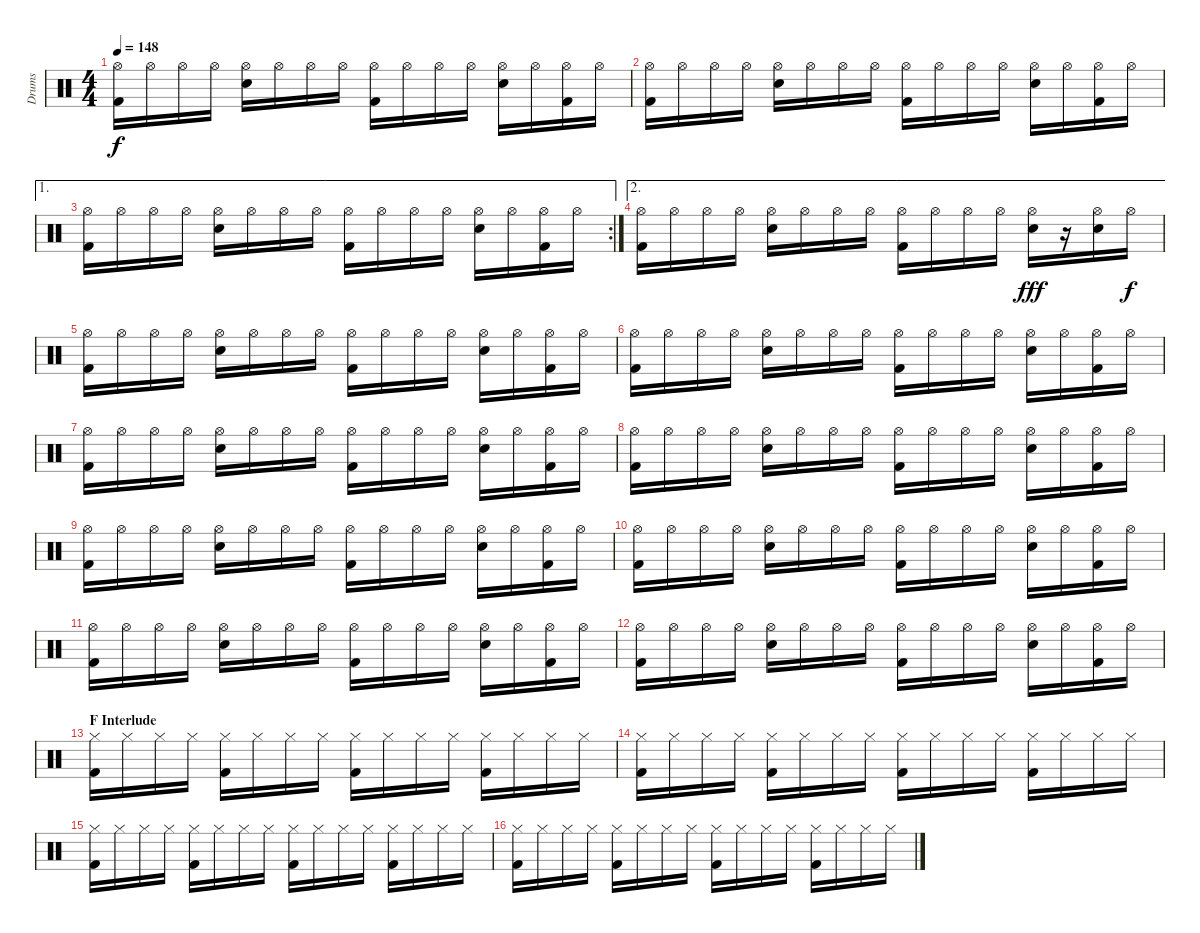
\track ("Drums" "Drums") {instrument percussion}
\staff {score}
\articulation defaults
\ts (4 4)
\tempo 148
\clef neutral
\ks c
("Hi-Hat (open)" "Kick (hit) 2").16{dy f} "Hi-Hat (open)".16 "Hi-Hat (open)".16 "Hi-Hat (open)".16 ("Hi-Hat (open)" "Electric Snare (hit)").16 "Hi-Hat (open)".16 "Hi-Hat (open)".16 "Hi-Hat (open)".16 ("Hi-Hat (open)" "Kick (hit) 2").16 "Hi-Hat (open)".16 "Hi-Hat (open)".16 "Hi-Hat (open)".16 ("Hi-Hat (open)" "Electric Snare (hit)").16 "Hi-Hat (open)".16 ("Hi-Hat (open)" "Kick (hit) 2").16 "Hi-Hat (open)".16 |
("Hi-Hat (open)" "Kick (hit) 2").16 "Hi-Hat (open)".16 "Hi-Hat (open)".16 "Hi-Hat (open)".16 ("Hi-Hat (open)" "Electric Snare (hit)").16 "Hi-Hat (open)".16 "Hi-Hat (open)".16 "Hi-Hat (open)".16 ("Hi-Hat (open)" "Kick (hit) 2").16 "Hi-Hat (open)".16 "Hi-Hat (open)".16 "Hi-Hat (open)".16 ("Hi-Hat (open)" "Electric Snare (hit)").16 "Hi-Hat (open)".16 ("Hi-Hat (open)" "Kick (hit) 2").16 "Hi-Hat (open)".16 |
\ae 1
\rc 2
("Hi-Hat (open)" "Kick (hit) 2").16 "Hi-Hat (open)".16 "Hi-Hat (open)".16 "Hi-Hat (open)".16 ("Hi-Hat (open)" "Electric Snare (hit)").16 "Hi-Hat (open)".16 "Hi-Hat (open)".16 "Hi-Hat (open)".16 ("Hi-Hat (open)" "Kick (hit) 2").16 "Hi-Hat (open)".16 "Hi-Hat (open)".16 "Hi-Hat (open)".16 ("Hi-Hat (open)" "Electric Snare (hit)").16 "Hi-Hat (open)".16 ("Hi-Hat (open)" "Kick (hit) 2").16 "Hi-Hat (open)".16 |
\ae 2
("Hi-Hat (open)" "Kick (hit) 2").16 "Hi-Hat (open)".16 "Hi-Hat (open)".16 "Hi-Hat (open)".16 ("Hi-Hat (open)" "Electric Snare (hit)").16 "Hi-Hat (open)".16 "Hi-Hat (open)".16 "Hi-Hat (open)".16 ("Hi-Hat (open)" "Kick (hit) 2").16 "Hi-Hat (open)".16 "Hi-Hat (open)".16 "Hi-Hat (open)".16 ("Hi-Hat (open)" "Electric Snare (hit)").16{dy fff} r.16 ("Hi-Hat (open)" "Electric Snare (hit)").16 "Hi-Hat (open)".16{dy f} |
("Hi-Hat (open)" "Kick (hit) 2").16 "Hi-Hat (open)".16 "Hi-Hat (open)".16 "Hi-Hat (open)".16 ("Hi-Hat (open)" "Electric Snare (hit)").16 "Hi-Hat (open)".16 "Hi-Hat (open)".16 "Hi-Hat (open)".16 ("Hi-Hat (open)" "Kick (hit) 2").16 "Hi-Hat (open)".16 "Hi-Hat (open)".16 "Hi-Hat (open)".16 ("Hi-Hat (open)" "Electric Snare (hit)").16 "Hi-Hat (open)".16 ("Hi-Hat (open)" "Kick (hit) 2").16 "Hi-Hat (open)".16 |
("Hi-Hat (open)" "Kick (hit) 2").16 "Hi-Hat (open)".16 "Hi-Hat (open)".16 "Hi-Hat (open)".16 ("Hi-Hat (open)" "Electric Snare (hit)").16 "Hi-Hat (open)".16 "Hi-Hat (open)".16 "Hi-Hat (open)".16 ("Hi-Hat (open)" "Kick (hit) 2").16 "Hi-Hat (open)".16 "Hi-Hat (open)".16 "Hi-Hat (open)".16 ("Hi-Hat (open)" "Electric Snare (hit)").16 "Hi-Hat (open)".16 ("Hi-Hat (open)" "Kick (hit) 2").16 "Hi-Hat (open)".16 |
("Hi-Hat (open)" "Kick (hit) 2").16 "Hi-Hat (open)".16 "Hi-Hat (open)".16 "Hi-Hat (open)".16 ("Hi-Hat (open)" "Electric Snare (hit)").16 "Hi-Hat (open)".16 "Hi-Hat (open)".16 "Hi-Hat (open)".16 ("Hi-Hat (open)" "Kick (hit) 2").16 "Hi-Hat (open)".16 "Hi-Hat (open)".16 "Hi-Hat (open)".16 ("Hi-Hat (open)" "Electric Snare (hit)").16 "Hi-Hat (open)".16 ("Hi-Hat (open)" "Kick (hit) 2").16 "Hi-Hat (open)".16 |
("Hi-Hat (open)" "Kick (hit) 2").16 "Hi-Hat (open)".16 "Hi-Hat (open)".16 "Hi-Hat (open)".16 ("Hi-Hat (open)" "Electric Snare (hit)").16 "Hi-Hat (open)".16 "Hi-Hat (open)".16 "Hi-Hat (open)".16 ("Hi-Hat (open)" "Kick (hit) 2").16 "Hi-Hat (open)".16 "Hi-Hat (open)".16 "Hi-Hat (open)".16 ("Hi-Hat (open)" "Electric Snare (hit)").16 "Hi-Hat (open)".16 ("Hi-Hat (open)" "Kick (hit) 2").16 "Hi-Hat (open)".16 |
("Hi-Hat (open)" "Kick (hit) 2").16 "Hi-Hat (open)".16 "Hi-Hat (open)".16 "Hi-Hat (open)".16 ("Hi-Hat (open)" "Electric Snare (hit)").16 "Hi-Hat (open)".16 "Hi-Hat (open)".16 "Hi-Hat (open)".16 ("Hi-Hat (open)" "Kick (hit) 2").16 "Hi-Hat (open)".16 "Hi-Hat (open)".16 "Hi-Hat (open)".16 ("Hi-Hat (open)" "Electric Snare (hit)").16 "Hi-Hat (open)".16 ("Hi-Hat (open)" "Kick (hit) 2").16 "Hi-Hat (open)".16 |
("Hi-Hat (open)" "Kick (hit) 2").16 "Hi-Hat (open)".16 "Hi-Hat (open)".16 "Hi-Hat (open)".16 ("Hi-Hat (open)" "Electric Snare (hit)").16 "Hi-Hat (open)".16 "Hi-Hat (open)".16 "Hi-Hat (open)".16 ("Hi-Hat (open)" "Kick (hit) 2").16 "Hi-Hat (open)".16 "Hi-Hat (open)".16 "Hi-Hat (open)".16 ("Hi-Hat (open)" "Electric Snare (hit)").16 "Hi-Hat (open)".16 ("Hi-Hat (open)" "Kick (hit) 2").16 "Hi-Hat (open)".16 |
("Hi-Hat (open)" "Kick (hit) 2").16 "Hi-Hat (open)".16 "Hi-Hat (open)".16 "Hi-Hat (open)".16 ("Hi-Hat (open)" "Electric Snare (hit)").16 "Hi-Hat (open)".16 "Hi-Hat (open)".16 "Hi-Hat (open)".16 ("Hi-Hat (open)" "Kick (hit) 2").16 "Hi-Hat (open)".16 "Hi-Hat (open)".16 "Hi-Hat (open)".16 ("Hi-Hat (open)" "Electric Snare (hit)").16 "Hi-Hat (open)".16 ("Hi-Hat (open)" "Kick (hit) 2").16 "Hi-Hat (open)".16 |
("Hi-Hat (open)" "Kick (hit) 2").16 "Hi-Hat (open)".16 "Hi-Hat (open)".16 "Hi-Hat (open)".16 ("Hi-Hat (open)" "Electric Snare (hit)").16 "Hi-Hat (open)".16 "Hi-Hat (open)".16 "Hi-Hat (open)".16 ("Hi-Hat (open)" "Kick (hit) 2").16 "Hi-Hat (open)".16 "Hi-Hat (open)".16 "Hi-Hat (open)".16 ("Hi-Hat (open)" "Electric Snare (hit)").16 "Hi-Hat (open)".16 ("Hi-Hat (open)" "Kick (hit) 2").16 "Hi-Hat (open)".16 |
\section ("" "F Interlude")
("Hi-Hat (closed)" "Kick (hit) 2").16 "Hi-Hat (closed)".16 "Hi-Hat (closed)".16 "Hi-Hat (closed)".16 ("Hi-Hat (closed)" "Kick (hit) 2").16 "Hi-Hat (closed)".16 "Hi-Hat (closed)".16 "Hi-Hat (closed)".16 ("Hi-Hat (closed)" "Kick (hit) 2").16 "Hi-Hat (closed)".16 "Hi-Hat (closed)".16 "Hi-Hat (closed)".16 ("Hi-Hat (closed)" "Kick (hit) 2").16 "Hi-Hat (closed)".16 "Hi-Hat (closed)".16 "Hi-Hat (closed)".16 |
("Hi-Hat (closed)" "Kick (hit) 2").16 "Hi-Hat (closed)".16 "Hi-Hat (closed)".16 "Hi-Hat (closed)".16 ("Hi-Hat (closed)" "Kick (hit) 2").16 "Hi-Hat (closed)".16 "Hi-Hat (closed)".16 "Hi-Hat (closed)".16 ("Hi-Hat (closed)" "Kick (hit) 2").16 "Hi-Hat (closed)".16 "Hi-Hat (closed)".16 "Hi-Hat (closed)".16 ("Hi-Hat (closed)" "Kick (hit) 2").16 "Hi-Hat (closed)".16 "Hi-Hat (closed)".16 "Hi-Hat (closed)".16 |
("Hi-Hat (closed)" "Kick (hit) 2").16 "Hi-Hat (closed)".16 "Hi-Hat (closed)".16 "Hi-Hat (closed)".16 ("Hi-Hat (closed)" "Kick (hit) 2").16 "Hi-Hat (closed)".16 "Hi-Hat (closed)".16 "Hi-Hat (closed)".16 ("Hi-Hat (closed)" "Kick (hit) 2").16 "Hi-Hat (closed)".16 "Hi-Hat (closed)".16 "Hi-Hat (closed)".16 ("Hi-Hat (closed)" "Kick (hit) 2").16 "Hi-Hat (closed)".16 "Hi-Hat (closed)".16 "Hi-Hat (closed)".16 |
("Hi-Hat (closed)" "Kick (hit) 2").16 "Hi-Hat (closed)".16 "Hi-Hat (closed)".16 "Hi-Hat (closed)".16 ("Hi-Hat (closed)" "Kick (hit) 2").16 "Hi-Hat (closed)".16 "Hi-Hat (closed)".16 "Hi-Hat (closed)".16 ("Hi-Hat (closed)" "Kick (hit) 2").16 "Hi-Hat (closed)".16 "Hi-Hat (closed)".16 "Hi-Hat (closed)".16 ("Hi-Hat (closed)" "Kick (hit) 2").16 "Hi-Hat (closed)".16 "Hi-Hat (closed)".16 "Hi-Hat (closed)".16
